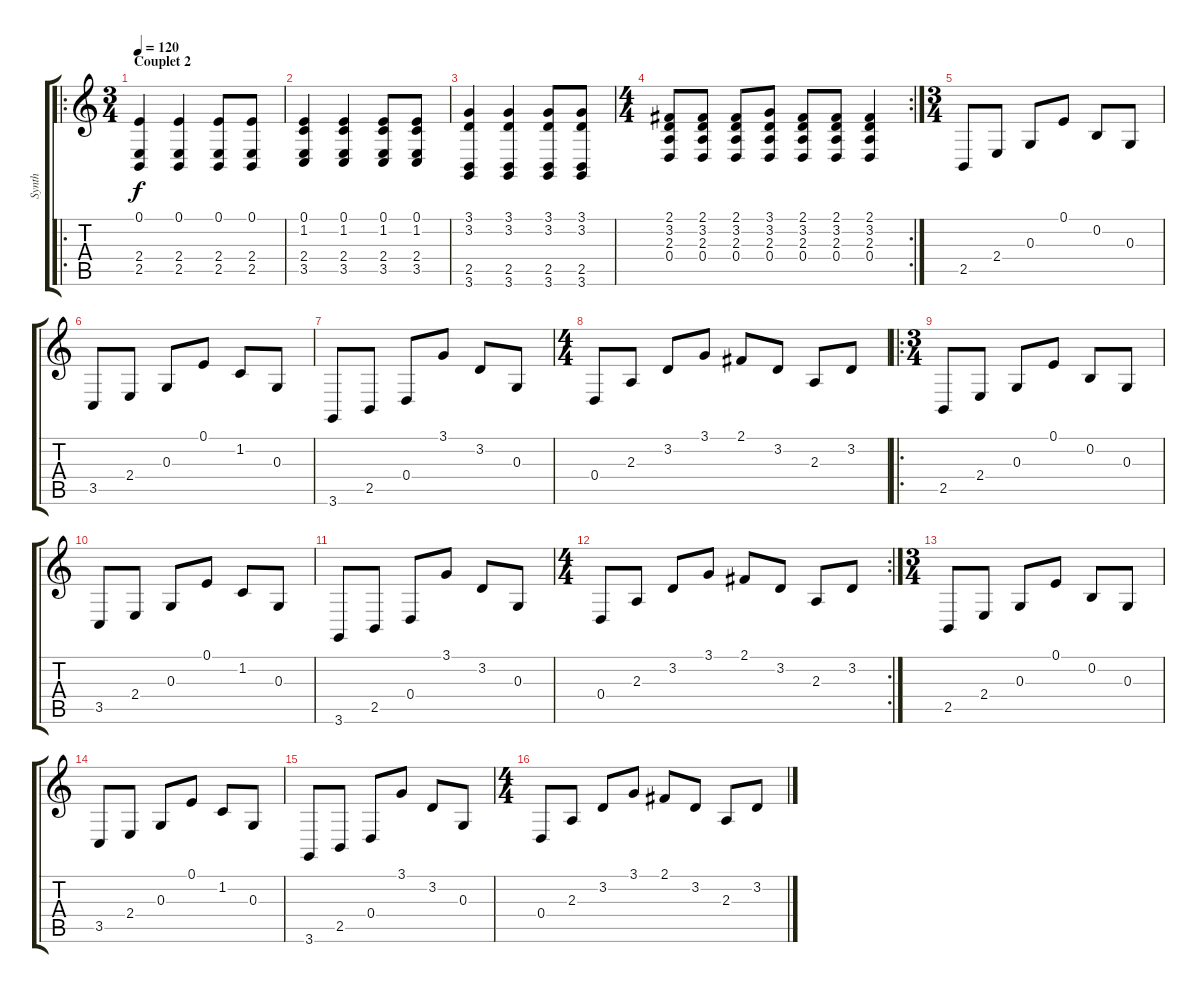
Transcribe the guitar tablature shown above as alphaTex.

\track ("Synth" "Synth") {instrument lead1square}
\staff {score tabs}
\tuning (E4 B3 G3 D3 A2 E2) {hide}
\ro
\ts (3 4)
\section ("" "Couplet 2")
\tempo 120
\clef g2
\ks c
(0.1 2.4 2.5).4{dy f} (0.1 2.4 2.5).4 (0.1 2.4 2.5).8 (0.1 2.4 2.5).8 |
(0.1 1.2 2.4 3.5).4 (0.1 1.2 2.4 3.5).4 (0.1 1.2 2.4 3.5).8 (0.1 1.2 2.4 3.5).8 |
(3.1 3.2 2.5 3.6).4 (3.1 3.2 2.5 3.6).4 (3.1 3.2 2.5 3.6).8 (3.1 3.2 2.5 3.6).8 |
\rc 2
\ts (4 4)
(2.1 3.2 2.3 0.4).8 (2.1 3.2 2.3 0.4).8 (2.1 3.2 2.3 0.4).8 (3.1 3.2 2.3 0.4).8 (2.1 3.2 2.3 0.4).8 (2.1 3.2 2.3 0.4).8 (2.1 3.2 2.3 0.4).4 |
\ts (3 4)
2.5.8 2.4.8 0.3.8 0.1.8 0.2.8 0.3.8 |
3.5.8 2.4.8 0.3.8 0.1.8 1.2.8 0.3.8 |
3.6.8 2.5.8 0.4.8 3.1.8 3.2.8 0.3.8 |
\ts (4 4)
0.4.8 2.3.8 3.2.8 3.1.8 2.1.8 3.2.8 2.3.8 3.2.8 |
\ro
\ts (3 4)
2.5.8 2.4.8 0.3.8 0.1.8 0.2.8 0.3.8 |
3.5.8 2.4.8 0.3.8 0.1.8 1.2.8 0.3.8 |
3.6.8 2.5.8 0.4.8 3.1.8 3.2.8 0.3.8 |
\rc 2
\ts (4 4)
0.4.8 2.3.8 3.2.8 3.1.8 2.1.8 3.2.8 2.3.8 3.2.8 |
\ts (3 4)
2.5.8 2.4.8 0.3.8 0.1.8 0.2.8 0.3.8 |
3.5.8 2.4.8 0.3.8 0.1.8 1.2.8 0.3.8 |
3.6.8 2.5.8 0.4.8 3.1.8 3.2.8 0.3.8 |
\ts (4 4)
0.4.8 2.3.8 3.2.8 3.1.8 2.1.8 3.2.8 2.3.8 3.2.8
